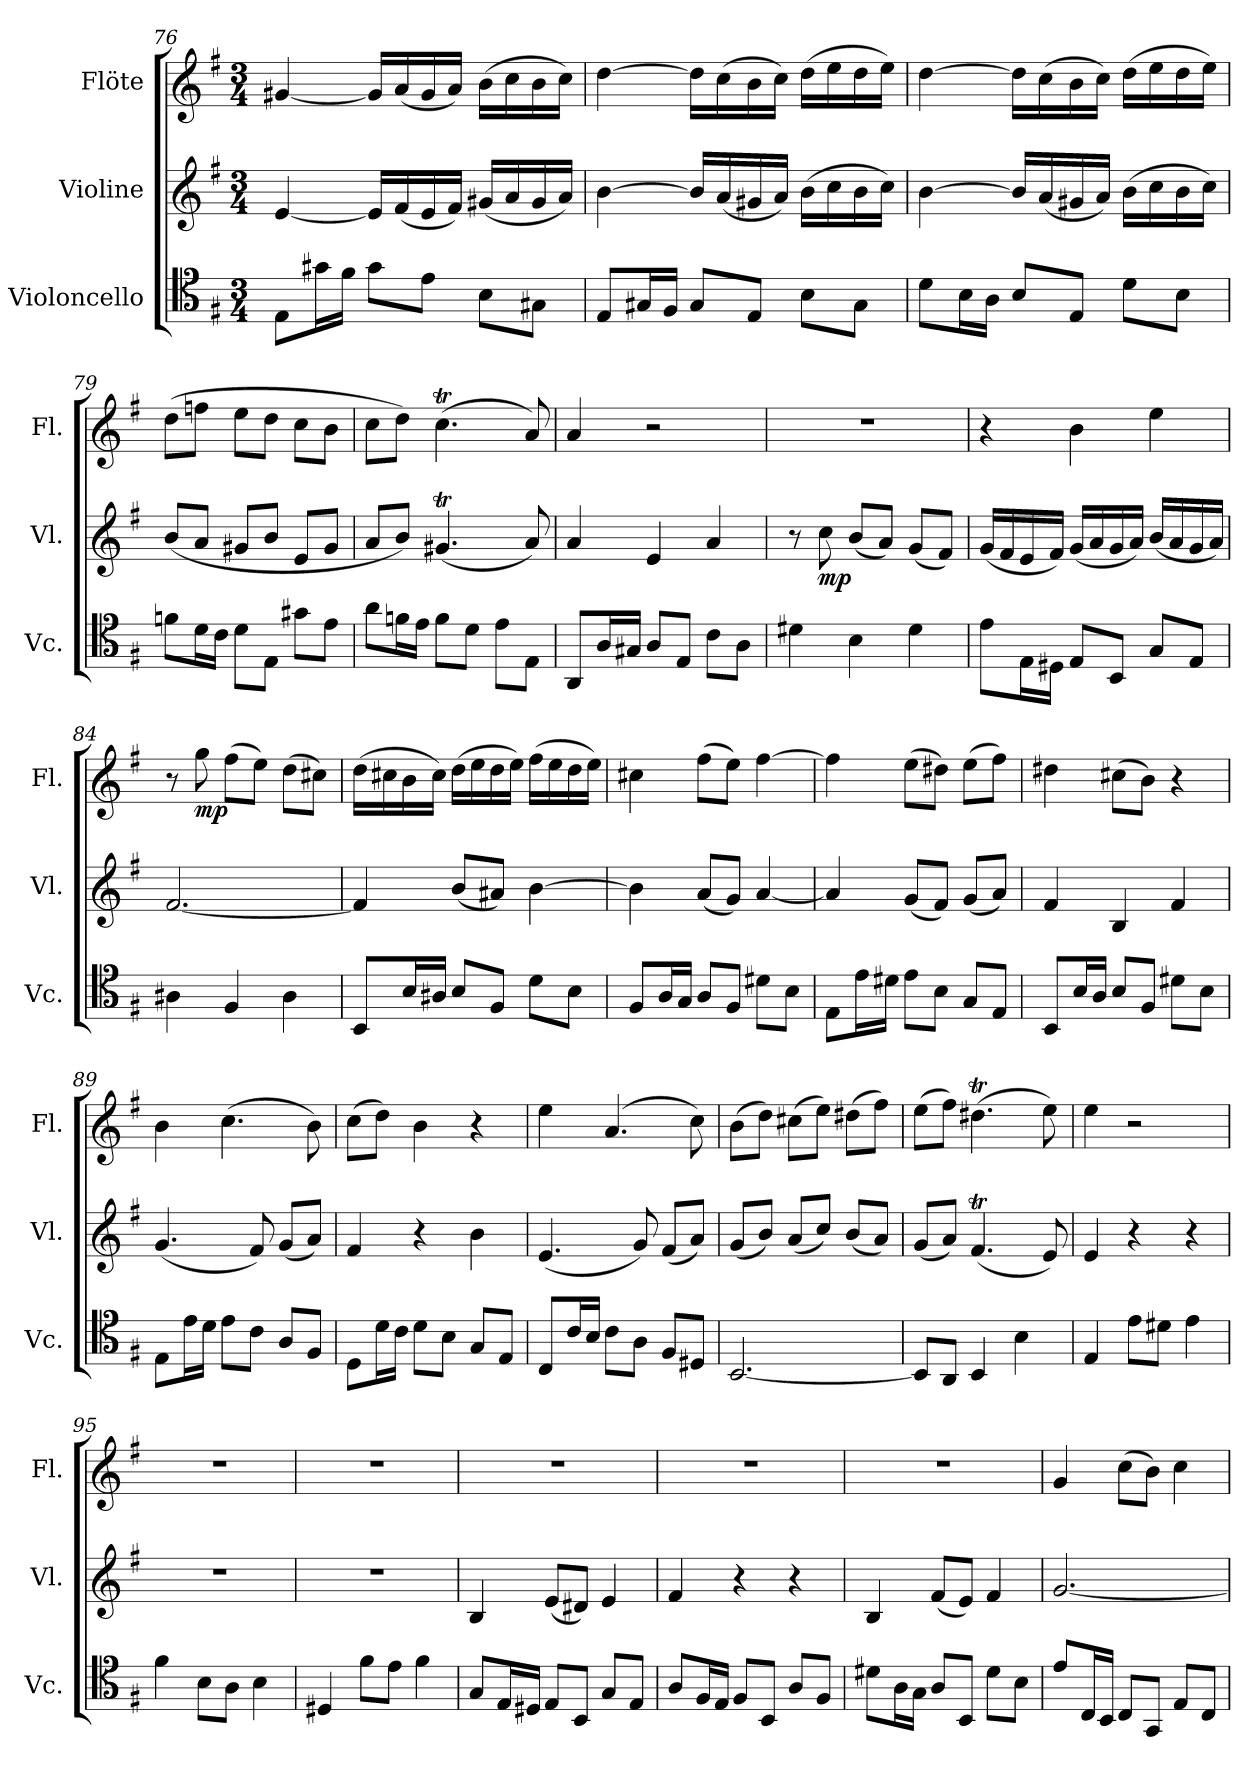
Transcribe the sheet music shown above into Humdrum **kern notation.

**kern	**kern	**dynam	**kern	**dynam
*part3	*part2	*part2	*part1	*part1
*staff3	*staff2	*staff2	*staff1	*staff1
*I"Violoncello	*I"Violine	*	*I"Flöte	*
*I'Vc.	*I'Vl.	*	*I'Fl.	*
*clefC4	*clefG2	*	*clefG2	*
*k[f#]	*k[f#]	*	*k[f#]	*
*M3/4	*M3/4	*	*M3/4	*
=76	=76	=76	=76	=76
8E\L	[4e/	.	[4g#X/	.
16g#X\L	.	.	.	.
16f#\JJ	.	.	.	.
8g#\L	16e/LL]	.	16g#/LL]	.
.	(<16f#/	.	(<16a/	.
8e\J	16e/	.	16g#/	.
.	16f#/JJ)	.	16a/JJ)	.
8B\L	(<16g#X/LL	.	(>16b\LL	.
.	16a/	.	16cc\	.
8G#X\J	16g#/	.	16b\	.
.	16a/JJ)	.	16cc\JJ)	.
=77	=77	=77	=77	=77
8E/L	[4b\	.	[4dd\	.
16G#X/L	.	.	.	.
16F#/JJ	.	.	.	.
8G#/L	16b/LL]	.	16dd\LL]	.
.	(<16a/	.	(>16cc\	.
8E/J	16g#X/	.	16b\	.
.	16a/JJ)	.	16cc\JJ)	.
8B\L	(>16b\LL	.	(>16dd\LL	.
.	16cc\	.	16ee\	.
8G#\J	16b\	.	16dd\	.
.	16cc\JJ)	.	16ee\JJ)	.
!!LO:LB:g=z
=78	=78	=78	=78	=78
8d\L	[4b\	.	[4dd\	.
16B\L	.	.	.	.
16A\JJ	.	.	.	.
8B/L	16b/LL]	.	16dd\LL]	.
.	(<16a/	.	(>16cc\	.
8E/J	16g#X/	.	16b\	.
.	16a/JJ)	.	16cc\JJ)	.
8d\L	(>16b\LL	.	(>16dd\LL	.
.	16cc\	.	16ee\	.
8B\J	16b\	.	16dd\	.
.	16cc\JJ)	.	16ee\JJ)	.
=79	=79	=79	=79	=79
8fn\L	(>8b/L	.	(>8dd\L	.
16d\L	8a/J	.	8ffn\J	.
16c\JJ	.	.	.	.
8d\L	8g#X/L	.	8ee\L	.
8E\J	8b/J	.	8dd\J	.
8g#X\L	8e/L	.	8cc\L	.
8e\J	8g#/J	.	8b\J	.
=80	=80	=80	=80	=80
8a\L	8a/L	.	8cc\L	.
16fn\L	8b/J)	.	8dd\J)	.
16e\JJ	.	.	.	.
8f\L	(<4.g#Xt/	.	(>4.ccT\	.
8d\J	.	.	.	.
8e\L	.	.	.	.
8E\J	8a/)	.	8a/)	.
=81	=81	=81	=81	=81
8AA/L	4a/	.	4a/	.
16A/L	.	.	.	.
16G#X/JJ	.	.	.	.
8A/L	4e/	.	2r	.
8E/J	.	.	.	.
8c\L	4a/	.	.	.
8A\J	.	.	.	.
=82	=82	=82	=82	=82
4d#X\	8r	.	2.r	.
!	!	!LO:DY:b	!	!
.	8cc\	mp	.	.
4B\	(<8b/L	.	.	.
.	8a/J)	.	.	.
4d#\	(<8g/L	.	.	.
.	8f#/J)	.	.	.
!!LO:LB:g=z
=83	=83	=83	=83	=83
8e\L	(<16g/LL	.	4r	.
.	16f#/	.	.	.
16E\L	16e/	.	.	.
16D#X\JJ	16f#/JJ)	.	.	.
8E/L	(<16g/LL	.	4b\	.
.	16a/	.	.	.
8BB/J	16g/	.	.	.
.	16a/JJ)	.	.	.
8G/L	(<16b/LL	.	4ee\	.
.	16a/	.	.	.
8E/J	16g/	.	.	.
.	16a/JJ)	.	.	.
=84	=84	=84	=84	=84
4A#X\	[2.f#/	.	8r	.
!	!	!	!	!LO:DY:b
.	.	.	8gg\	mp
4F#/	.	.	(>8ff#\L	.
.	.	.	8ee\J)	.
4A#\	.	.	(>8dd\L	.
.	.	.	8cc#X\J)	.
=85	=85	=85	=85	=85
8BB/L	4f#/]	.	(>16dd\LL	.
.	.	.	16cc#X\	.
16B/L	.	.	16b\	.
16A#X/JJ	.	.	16cc#\JJ)	.
8B/L	(<8b/L	.	(>16dd\LL	.
.	.	.	16ee\	.
8F#/J	8a#X/J)	.	16dd\	.
.	.	.	16ee\JJ)	.
8d\L	[4b\	.	(>16ff#\LL	.
.	.	.	16ee\	.
8B\J	.	.	16dd\	.
.	.	.	16ee\JJ)	.
=86	=86	=86	=86	=86
8F#/L	4b\]	.	4cc#X\	.
16A/L	.	.	.	.
16G/JJ	.	.	.	.
8A/L	(<8a/L	.	(>8ff#\L	.
8F#/J	8g/J)	.	8ee\J)	.
8d#X\L	[4a/	.	[4ff#\	.
8B\J	.	.	.	.
!!LO:PB:g=z
=87	=87	=87	=87	=87
8E\L	4a/]	.	4ff#\]	.
16e\L	.	.	.	.
16d#X\JJ	.	.	.	.
8e\L	(<8g/L	.	(>8ee\L	.
8B\J	8f#/J)	.	8dd#X\J)	.
8G/L	(<8g/L	.	(>8ee\L	.
8E/J	8a/J)	.	8ff#\J)	.
=88	=88	=88	=88	=88
8BB/L	4f#/	.	4dd#X\	.
16B/L	.	.	.	.
16A/JJ	.	.	.	.
8B/L	4B/	.	(>8cc#X\L	.
8F#/J	.	.	8b\J)	.
8d#X\L	4f#/	.	4r	.
8B\J	.	.	.	.
=89	=89	=89	=89	=89
8E\L	(<4.g/	.	4b\	.
16e\L	.	.	.	.
16d\JJ	.	.	.	.
8e\L	.	.	(>4.cc\	.
8c\J	8f#/)	.	.	.
8A/L	(<8g/L	.	.	.
8F#/J	8a/J)	.	8b\)	.
=90	=90	=90	=90	=90
8D\L	4f#/	.	(>8cc\L	.
16d\L	.	.	8dd\J)	.
16c\JJ	.	.	.	.
8d\L	4r	.	4b\	.
8B\J	.	.	.	.
8G/L	4b\	.	4r	.
8E/J	.	.	.	.
=91	=91	=91	=91	=91
8C/L	(<4.e/	.	4ee\	.
16c/L	.	.	.	.
16B/JJ	.	.	.	.
8c\L	.	.	(>4.a/	.
8A\J	8g/)	.	.	.
8F#/L	(<8f#/L	.	.	.
8D#X/J	8a/J)	.	8cc\)	.
!!LO:LB:g=z
=92	=92	=92	=92	=92
[2.BB/	(<8g/L	.	(>8b\L	.
.	8b/J)	.	8dd\J)	.
.	(<8a/L	.	(>8cc#X\L	.
.	8cc/J)	.	8ee\J)	.
.	(<8b/L	.	(>8dd#X\L	.
.	8a/J)	.	8ff#\J)	.
=93	=93	=93	=93	=93
8BB/L]	(<8g/L	.	(>8ee\L	.
8AA/J	8a/J)	.	8ff#\J)	.
4BB/	(<4.f#t/	.	(>4.dd#Xt\	.
4B\	.	.	.	.
.	8e/)	.	8ee\)	.
=94	=94	=94	=94	=94
4E/	4e/	.	4ee\	.
8e\L	4r	.	2r	.
8d#X\J	.	.	.	.
4e\	4r	.	.	.
=95	=95	=95	=95	=95
4f#\	2.r	.	2.r	.
8B\L	.	.	.	.
8A\J	.	.	.	.
4B\	.	.	.	.
=96	=96	=96	=96	=96
4D#X/	2.r	.	2.r	.
8f#\L	.	.	.	.
8e\J	.	.	.	.
4f#\	.	.	.	.
=97	=97	=97	=97	=97
8G/L	4B/	.	2.r	.
16E/L	.	.	.	.
16D#X/JJ	.	.	.	.
8E/L	(<8e/L	.	.	.
8BB/J	8d#X/J)	.	.	.
8G/L	4e/	.	.	.
8E/J	.	.	.	.
=98	=98	=98	=98	=98
8A/L	4f#/	.	2.r	.
16F#/L	.	.	.	.
16E/JJ	.	.	.	.
8F#/L	4r	.	.	.
8BB/J	.	.	.	.
8A/L	4r	.	.	.
8F#/J	.	.	.	.
!!LO:LB:g=z
=99	=99	=99	=99	=99
8d#X\L	4B/	.	2.r	.
16A\L	.	.	.	.
16G\JJ	.	.	.	.
8A/L	(<8f#/L	.	.	.
8BB/J	8e/J)	.	.	.
8d#\L	4f#/	.	.	.
8B\J	.	.	.	.
=100	=100	=100	=100	=100
8e/L	[2.g/	.	4g/	.
16C/L	.	.	.	.
16BB/JJ	.	.	.	.
8C/L	.	.	(>8cc\L	.
8GG/J	.	.	8b\J)	.
8E/L	.	.	4cc\	.
8C/J	.	.	.	.
=	=	=	=	=
*-	*-	*-	*-	*-
